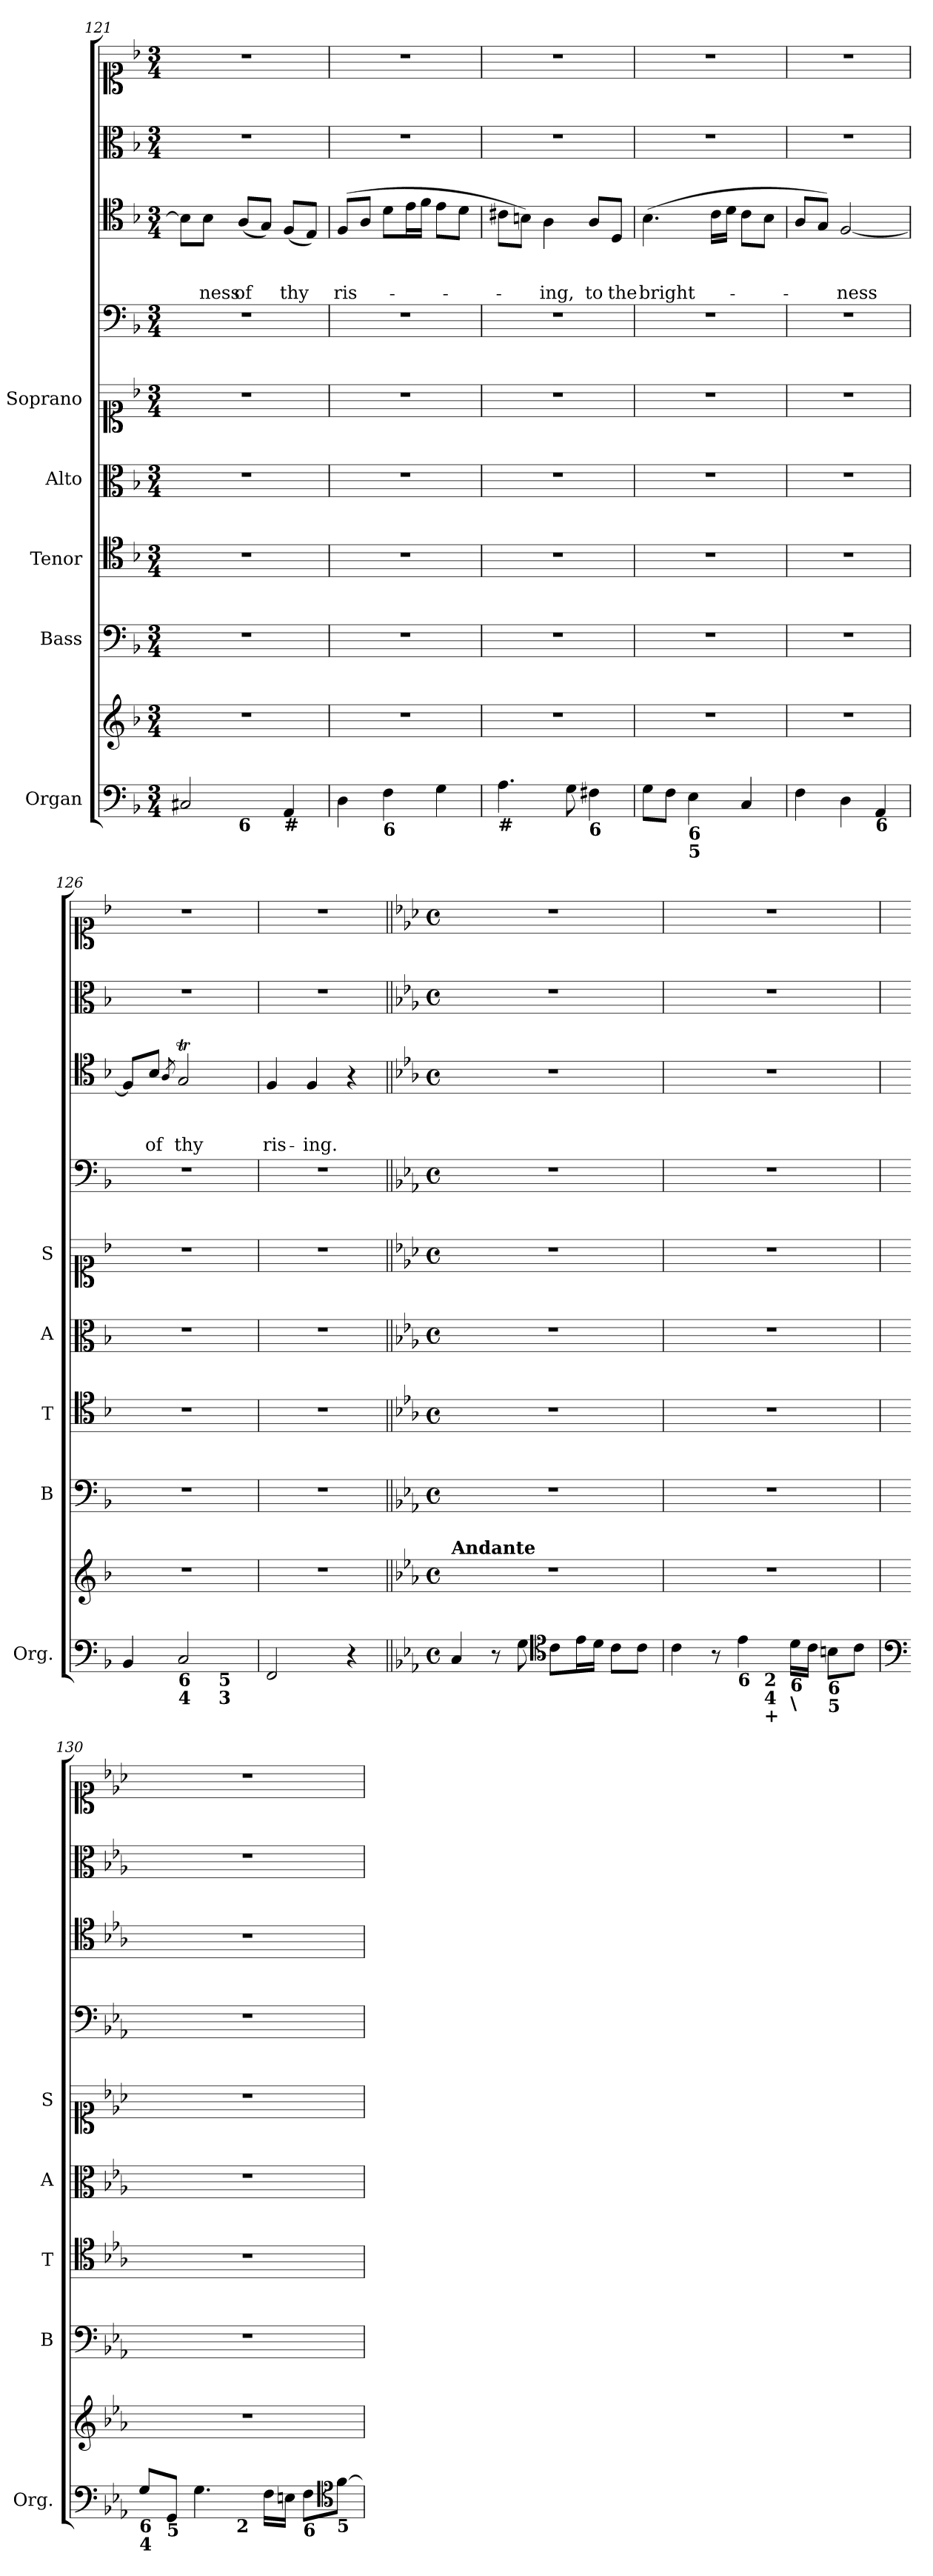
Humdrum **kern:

**kern	**kern	**kern	**kern	**kern	**kern	**kern	**kern	**text	**text	**text	**kern	**kern
*part9	*part9	*part8	*part7	*part6	*part5	*part4	*part3	*part3	*part3	*part3	*part2	*part1
*staff10	*staff9	*staff8	*staff7	*staff6	*staff5	*staff4	*staff3	*staff3	*staff3	*staff3	*staff2	*staff1
*I"Organ	*	*I"Bass	*I"Tenor	*I"Alto	*I"Soprano	*	*	*	*	*	*	*
*I'Org.	*	*I'B	*I'T	*I'A	*I'S	*	*	*	*	*	*	*
*clefF4	*clefG2	*clefF4	*clefC4	*clefC3	*clefC1	*clefF4	*clefC4	*	*	*	*clefC3	*clefC1
*k[b-]	*k[b-]	*k[b-]	*k[b-]	*k[b-]	*k[b-]	*k[b-]	*k[b-]	*	*	*	*k[b-]	*k[b-]
*F:	*F:	*F:	*F:	*F:	*F:	*F:	*F:	*	*	*	*F:	*F:
*M3/4	*M3/4	*M3/4	*M3/4	*M3/4	*M3/4	*M3/4	*M3/4	*	*	*	*M3/4	*M3/4
=121	=121	=121	=121	=121	=121	=121	=121	=121	=121	=121	=121	=121
!LO:TX:b:B:t=7	!	!	!	!	!	!	!	!	!	!	!	!
*^	*	*	*	*	*	*	*	*	*	*	*	*
2C#X/	4ryy	2.r	2.r	2.r	2.r	2.r	2.r	8B-\L]	.	.	.	2.r	2.r
!	!	!	!	!	!	!	!	!	!	!	!LO:LY:b	!	!
.	.	.	.	.	.	.	.	8B-\J	.	.	-ness	.	.
!	!LO:TX:b:B:t=6	!	!	!	!	!	!	!	!	!	!	!	!
!	!	!	!	!	!	!	!	!	!	!	!LO:LY:b	!	!
.	2ryy	.	.	.	.	.	.	(<8A/L	.	.	of	.	.
.	.	.	.	.	.	.	.	8G/J)	.	.	.	.	.
!LO:TX:b:B:t=#	!	!	!	!	!	!	!	!	!	!	!	!	!
!	!	!	!	!	!	!	!	!	!	!	!LO:LY:b	!	!
4AA/	.	.	.	.	.	.	.	(<8F/L	.	.	thy	.	.
.	.	.	.	.	.	.	.	8E/J)	.	.	.	.	.
=122	=122	=122	=122	=122	=122	=122	=122	=122	=122	=122	=122	=122	=122
!	!	!	!	!	!	!	!	!	!	!	!LO:LY:b	!	!
*v	*v	*	*	*	*	*	*	*	*	*	*	*	*
4D\	2.r	2.r	2.r	2.r	2.r	2.r	(>8F/L	.	.	ris-	2.r	2.r
.	.	.	.	.	.	.	8A/J	.	.	.	.	.
!LO:TX:b:B:t=6	!	!	!	!	!	!	!	!	!	!	!	!
4F\	.	.	.	.	.	.	8d\L	.	.	.	.	.
.	.	.	.	.	.	.	16e\L	.	.	.	.	.
.	.	.	.	.	.	.	16f\JJ	.	.	.	.	.
4G\	.	.	.	.	.	.	8e\L	.	.	.	.	.
.	.	.	.	.	.	.	8d\J	.	.	.	.	.
!!LO:LB:g=z
=123	=123	=123	=123	=123	=123	=123	=123	=123	=123	=123	=123	=123
!LO:TX:b:B:t=#	!	!	!	!	!	!	!	!	!	!	!	!
4.A\	2.r	2.r	2.r	2.r	2.r	2.r	8c#X\L	.	.	.	2.r	2.r
.	.	.	.	.	.	.	8Bn\J)	.	.	.	.	.
!	!	!	!	!	!	!	!	!	!	!LO:LY:b	!	!
.	.	.	.	.	.	.	4A\	.	.	-ing,	.	.
8G\	.	.	.	.	.	.	.	.	.	.	.	.
!LO:TX:b:B:t=6	!	!	!	!	!	!	!	!	!	!	!	!
!	!	!	!	!	!	!	!	!	!	!LO:LY:b	!	!
4F#X\	.	.	.	.	.	.	8A/L	.	.	to	.	.
!	!	!	!	!	!	!	!	!	!	!LO:LY:b	!	!
.	.	.	.	.	.	.	8D/J	.	.	the	.	.
=124	=124	=124	=124	=124	=124	=124	=124	=124	=124	=124	=124	=124
!	!	!	!	!	!	!	!	!	!	!LO:LY:b	!	!
8G\L	2.r	2.r	2.r	2.r	2.r	2.r	(>4.B-\	.	.	bright-	2.r	2.r
8F\J	.	.	.	.	.	.	.	.	.	.	.	.
!LO:TX:b:B:t=6	!	!	!	!	!	!	!	!	!	!	!	!
!LO:TX:b:B:t=5	!	!	!	!	!	!	!	!	!	!	!	!
4E\	.	.	.	.	.	.	.	.	.	.	.	.
.	.	.	.	.	.	.	16c\LL	.	.	.	.	.
.	.	.	.	.	.	.	16d\JJ	.	.	.	.	.
4C/	.	.	.	.	.	.	8c\L	.	.	.	.	.
.	.	.	.	.	.	.	8B-\J	.	.	.	.	.
=125	=125	=125	=125	=125	=125	=125	=125	=125	=125	=125	=125	=125
4F\	2.r	2.r	2.r	2.r	2.r	2.r	8A/L	.	.	.	2.r	2.r
.	.	.	.	.	.	.	8G/J)	.	.	.	.	.
!	!	!	!	!	!	!	!	!	!	!LO:LY:b	!	!
4D\	.	.	.	.	.	.	[2F/	.	.	-ness	.	.
!LO:TX:b:B:t=6	!	!	!	!	!	!	!	!	!	!	!	!
4AA/	.	.	.	.	.	.	.	.	.	.	.	.
=126	=126	=126	=126	=126	=126	=126	=126	=126	=126	=126	=126	=126
!LO:TX:b:B:t=6	!	!	!	!	!	!	!	!	!	!	!	!
!LO:TX:b:B:t=5	!	!	!	!	!	!	!	!	!	!	!	!
*^	*	*	*	*	*	*	*	*	*	*	*	*
4BB-/	2ryy	2.r	2.r	2.r	2.r	2.r	2.r	8F/L]	.	.	.	2.r	2.r
!	!	!	!	!	!	!	!	!	!	!	!LO:LY:b	!	!
.	.	.	.	.	.	.	.	8B-/J	.	.	of	.	.
.	.	.	.	.	.	.	.	8qA/	.	.	.	.	.
!LO:TX:b:B:t=6	!	!	!	!	!	!	!	!	!	!	!	!	!
!LO:TX:b:B:t=4	!	!	!	!	!	!	!	!	!	!	!	!	!
!	!	!	!	!	!	!	!	!	!	!	!LO:LY:b	!	!
2C/	.	.	.	.	.	.	.	2GT/	.	.	thy	.	.
!	!LO:TX:b:B:t=5	!	!	!	!	!	!	!	!	!	!	!	!
!	!LO:TX:b:B:t=3	!	!	!	!	!	!	!	!	!	!	!	!
.	4ryy	.	.	.	.	.	.	.	.	.	.	.	.
=127	=127	=127	=127	=127	=127	=127	=127	=127	=127	=127	=127	=127	=127
!	!	!	!	!	!	!	!	!	!	!	!LO:LY:b	!	!
*v	*v	*	*	*	*	*	*	*	*	*	*	*	*
2FF/	2.r	2.r	2.r	2.r	2.r	2.r	4F/	.	.	ris-	2.r	2.r
!	!	!	!	!	!	!	!	!	!	!LO:LY:b	!	!
.	.	.	.	.	.	.	4F/	.	.	-ing.	.	.
4r	.	.	.	.	.	.	4r	.	.	.	.	.
!!LO:LB:g=z
=128||	=128||	=128||	=128||	=128||	=128||	=128||	=128||	=128||	=128||	=128||	=128||	=128||
*k[b-e-a-]	*k[b-e-a-]	*k[b-e-a-]	*k[b-e-a-]	*k[b-e-a-]	*k[b-e-a-]	*k[b-e-a-]	*k[b-e-a-]	*	*	*	*k[b-e-a-]	*k[b-e-a-]
*c:	*c:	*c:	*c:	*c:	*c:	*c:	*c:	*	*	*	*c:	*c:
*M4/4	*M4/4	*M4/4	*M4/4	*M4/4	*M4/4	*M4/4	*M4/4	*	*	*	*M4/4	*M4/4
*met(c)	*met(c)	*met(c)	*met(c)	*met(c)	*met(c)	*met(c)	*met(c)	*	*	*	*met(c)	*met(c)
*	*MM80	*	*	*	*	*	*	*	*	*	*	*
!	!LO:TX:a:B:t=Andante	!	!	!	!	!	!	!	!	!	!	!
4C/	1r	1r	1r	1r	1r	1r	1r	.	.	.	1r	1r
8r	.	.	.	.	.	.	.	.	.	.	.	.
8G\	.	.	.	.	.	.	.	.	.	.	.	.
*clefC4	*	*	*	*	*	*	*	*	*	*	*	*
8c\L	.	.	.	.	.	.	.	.	.	.	.	.
16e-\L	.	.	.	.	.	.	.	.	.	.	.	.
16d\JJ	.	.	.	.	.	.	.	.	.	.	.	.
8c\L	.	.	.	.	.	.	.	.	.	.	.	.
8c\J	.	.	.	.	.	.	.	.	.	.	.	.
=129	=129	=129	=129	=129	=129	=129	=129	=129	=129	=129	=129	=129
*^	*	*	*	*	*	*	*	*	*	*	*	*
4c\	2ryy	1r	1r	1r	1r	1r	1r	1r	.	.	.	1r	1r
8r	.	.	.	.	.	.	.	.	.	.	.	.	.
!LO:TX:b:B:t=6	!	!	!	!	!	!	!	!	!	!	!	!	!
4e-\	.	.	.	.	.	.	.	.	.	.	.	.	.
!	!LO:TX:b:B:t=2	!	!	!	!	!	!	!	!	!	!	!	!
!	!LO:TX:b:B:t=4	!	!	!	!	!	!	!	!	!	!	!	!
!	!LO:TX:b:B:t=+	!	!	!	!	!	!	!	!	!	!	!	!
.	2ryy	.	.	.	.	.	.	.	.	.	.	.	.
!LO:TX:b:B:t=6	!	!	!	!	!	!	!	!	!	!	!	!	!
!LO:TX:b:B:t=\	!	!	!	!	!	!	!	!	!	!	!	!	!
16d\LL	.	.	.	.	.	.	.	.	.	.	.	.	.
16c\JJ	.	.	.	.	.	.	.	.	.	.	.	.	.
!LO:TX:b:B:t=6	!	!	!	!	!	!	!	!	!	!	!	!	!
!LO:TX:b:B:t=5	!	!	!	!	!	!	!	!	!	!	!	!	!
8Bn\L	.	.	.	.	.	.	.	.	.	.	.	.	.
8c\J	.	.	.	.	.	.	.	.	.	.	.	.	.
=130	=130	=130	=130	=130	=130	=130	=130	=130	=130	=130	=130	=130	=130
*clefF4	*	*	*	*	*	*	*	*	*	*	*	*	*
!LO:TX:b:B:t=6	!	!	!	!	!	!	!	!	!	!	!	!	!
!LO:TX:b:B:t=4	!	!	!	!	!	!	!	!	!	!	!	!	!
8G/L	2ryy	1r	1r	1r	1r	1r	1r	1r	.	.	.	1r	1r
!LO:TX:b:B:t=5	!	!	!	!	!	!	!	!	!	!	!	!	!
8GG/J	.	.	.	.	.	.	.	.	.	.	.	.	.
4.G\	.	.	.	.	.	.	.	.	.	.	.	.	.
!	!LO:TX:b:B:t=2	!	!	!	!	!	!	!	!	!	!	!	!
.	2ryy	.	.	.	.	.	.	.	.	.	.	.	.
16F\LL	.	.	.	.	.	.	.	.	.	.	.	.	.
16En\JJ	.	.	.	.	.	.	.	.	.	.	.	.	.
!LO:TX:b:B:t=6	!	!	!	!	!	!	!	!	!	!	!	!	!
8F\L	.	.	.	.	.	.	.	.	.	.	.	.	.
*clefC4	*	*	*	*	*	*	*	*	*	*	*	*	*
!LO:TX:b:B:t=5	!	!	!	!	!	!	!	!	!	!	!	!	!
[8f\J	.	.	.	.	.	.	.	.	.	.	.	.	.
*v	*v	*	*	*	*	*	*	*	*	*	*	*	*
=	=	=	=	=	=	=	=	=	=	=	=	=
*-	*-	*-	*-	*-	*-	*-	*-	*-	*-	*-	*-	*-
